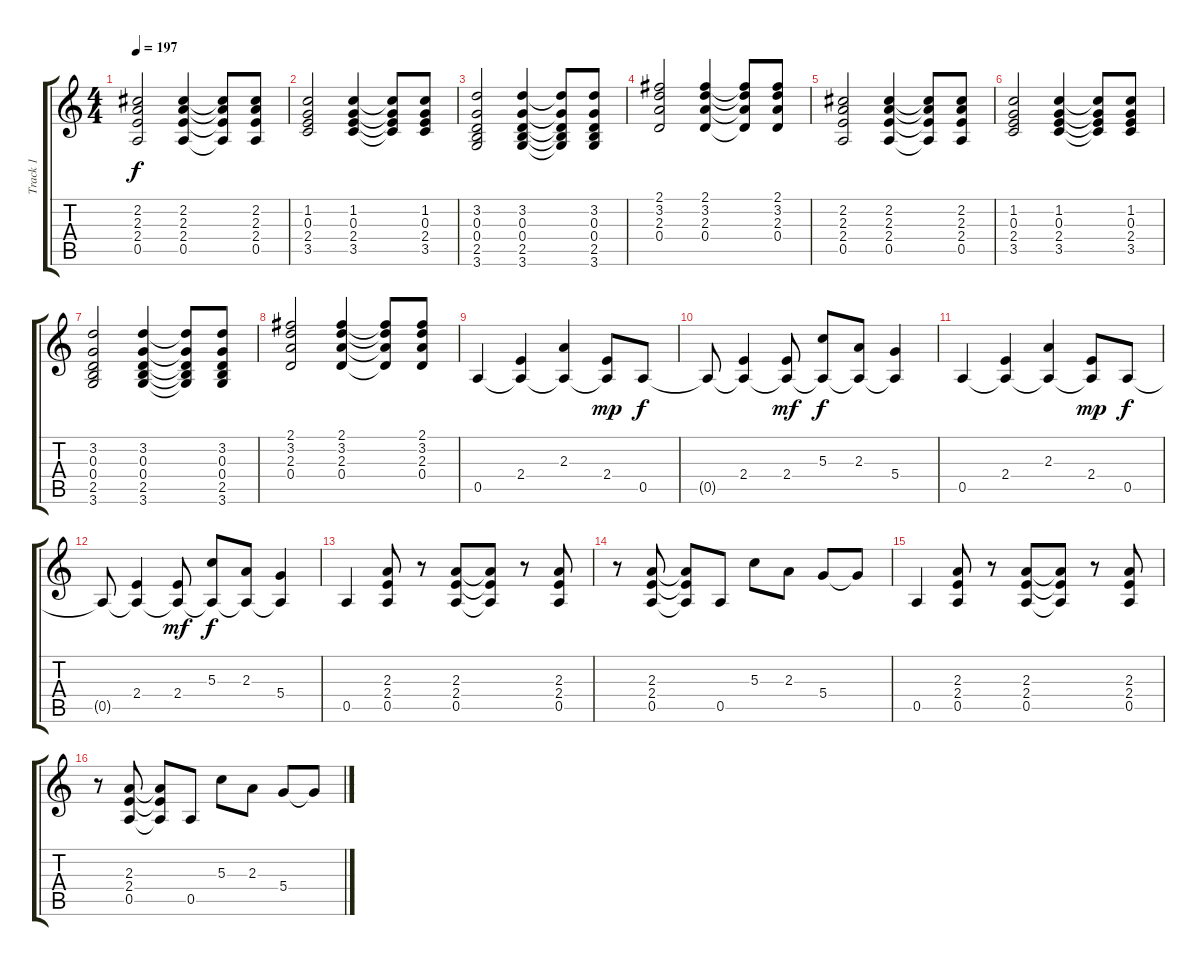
\track ("Track 1" "Track 1") {instrument distortionguitar}
\staff {score tabs}
\tuning (E4 B3 G3 D3 A2 E2) {hide}
\ts (4 4)
\tempo 197
\clef g2
\ks c
(2.2 2.3 2.4 0.5).2{dy f} (2.2 2.3 2.4 0.5).4 (2.2{t} 2.3{t} 2.4{t} 0.5{t}).8 (2.2 2.3 2.4 0.5).8 |
(1.2 0.3 2.4 3.5).2 (1.2 0.3 2.4 3.5).4 (1.2{t} 0.3{t} 2.4{t} 3.5{t}).8 (1.2 0.3 2.4 3.5).8 |
(3.2 0.3 0.4 2.5 3.6).2 (3.2 0.3 0.4 2.5 3.6).4 (3.2{t} 0.3{t} 0.4{t} 2.5{t} 3.6{t}).8 (3.2 0.3 0.4 2.5 3.6).8 |
(2.1 3.2 2.3 0.4).2 (2.1 3.2 2.3 0.4).4 (2.1{t} 3.2{t} 2.3{t} 0.4{t}).8 (2.1 3.2 2.3 0.4).8 |
(2.2 2.3 2.4 0.5).2 (2.2 2.3 2.4 0.5).4 (2.2{t} 2.3{t} 2.4{t} 0.5{t}).8 (2.2 2.3 2.4 0.5).8 |
(1.2 0.3 2.4 3.5).2 (1.2 0.3 2.4 3.5).4 (1.2{t} 0.3{t} 2.4{t} 3.5{t}).8 (1.2 0.3 2.4 3.5).8 |
(3.2 0.3 0.4 2.5 3.6).2 (3.2 0.3 0.4 2.5 3.6).4 (3.2{t} 0.3{t} 0.4{t} 2.5{t} 3.6{t}).8 (3.2 0.3 0.4 2.5 3.6).8 |
(2.1 3.2 2.3 0.4).2 (2.1 3.2 2.3 0.4).4 (2.1{t} 3.2{t} 2.3{t} 0.4{t}).8 (2.1 3.2 2.3 0.4).8 |
0.5.4 (2.4 0.5{t}).4 (2.3 0.5{t}).4 (2.4 0.5{t}).8{dy mp} 0.5.8{dy f} |
0.5{t}.8 (2.4 0.5{t}).4 (2.4 0.5{t}).8{dy mf} (5.3 0.5{t}).8{dy f} (2.3 0.5{t}).8 (5.4 0.5{t}).4 |
0.5.4 (2.4 0.5{t}).4 (2.3 0.5{t}).4 (2.4 0.5{t}).8{dy mp} 0.5.8{dy f} |
0.5{t}.8 (2.4 0.5{t}).4 (2.4 0.5{t}).8{dy mf} (5.3 0.5{t}).8{dy f} (2.3 0.5{t}).8 (5.4 0.5{t}).4 |
0.5.4 (2.3 2.4 0.5).8 r.8 (2.3 2.4 0.5).8 (2.3{t} 2.4{t} 0.5{t}).8 r.8 (2.3 2.4 0.5).8 |
r.8 (2.3 2.4 0.5).8 (2.3{t} 2.4{t} 0.5{t}).8 0.5.8 5.3.8 2.3.8 5.4.8 5.4{t}.8 |
0.5.4 (2.3 2.4 0.5).8 r.8 (2.3 2.4 0.5).8 (2.3{t} 2.4{t} 0.5{t}).8 r.8 (2.3 2.4 0.5).8 |
r.8 (2.3 2.4 0.5).8 (2.3{t} 2.4{t} 0.5{t}).8 0.5.8 5.3.8 2.3.8 5.4.8 5.4{t}.8
